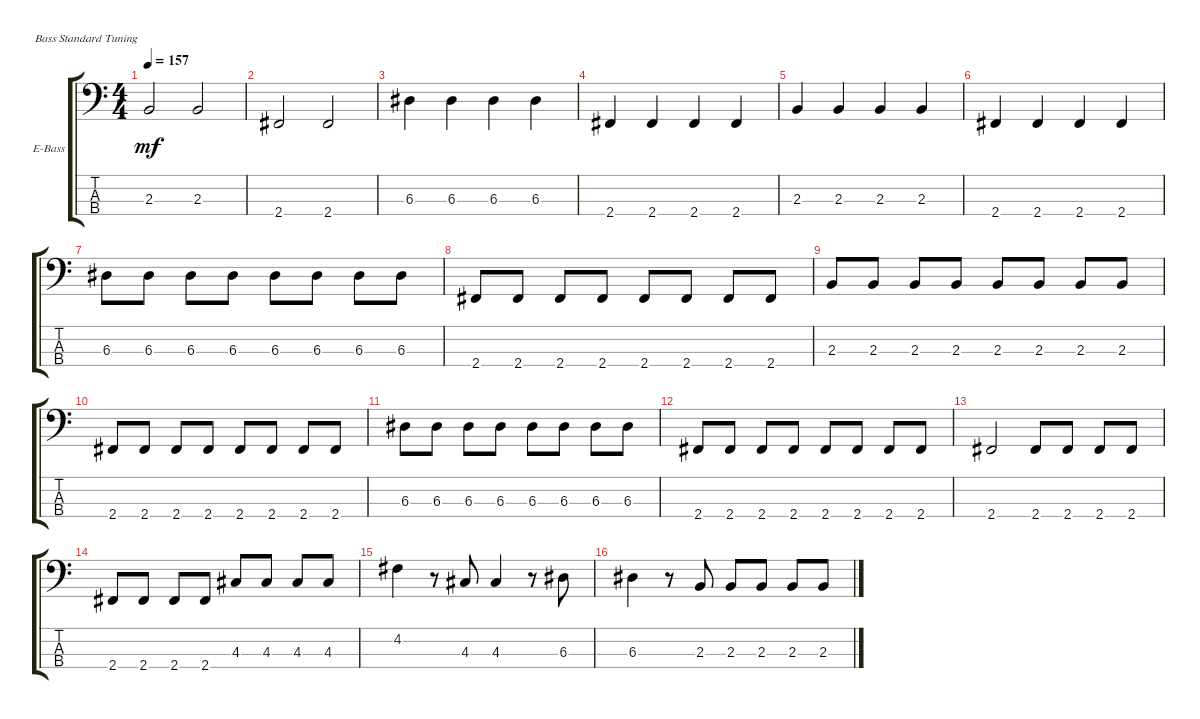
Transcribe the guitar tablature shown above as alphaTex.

\defaultSystemsLayout 4
\bracketExtendMode groupsimilarinstruments
\firstSystemTrackNameOrientation horizontal
\otherSystemsTrackNameOrientation horizontal
\track ("Bass Guitar" "E-Bass") {instrument electricbassfinger}
\staff {score tabs}
\tuning (G2 D2 A1 E1)
\ts (4 4)
\tempo 157
\clef f4
\scale
0.333333
\ks c
2.3.2{dy mf} 2.3.2 |
\scale
0.333333 2.4.2 2.4.2 |
\scale
0.333333 6.3.4 6.3.4 6.3.4 6.3.4 |
\scale
0.333333 2.4.4 2.4.4 2.4.4 2.4.4 |
\scale
0.333333 2.3.4 2.3.4 2.3.4 2.3.4 |
\scale
0.333333 2.4.4 2.4.4 2.4.4 2.4.4 |
\scale
0.333333 6.3.8 6.3.8 6.3.8 6.3.8 6.3.8 6.3.8 6.3.8 6.3.8 |
\scale
0.333333 2.4.8 2.4.8 2.4.8 2.4.8 2.4.8 2.4.8 2.4.8 2.4.8 |
\scale
0.333333 2.3.8 2.3.8 2.3.8 2.3.8 2.3.8 2.3.8 2.3.8 2.3.8 |
\scale
0.333333 2.4.8 2.4.8 2.4.8 2.4.8 2.4.8 2.4.8 2.4.8 2.4.8 |
\scale
0.333333 6.3.8 6.3.8 6.3.8 6.3.8 6.3.8 6.3.8 6.3.8 6.3.8 |
\scale
0.333333 2.4.8 2.4.8 2.4.8 2.4.8 2.4.8 2.4.8 2.4.8 2.4.8 |
\scale
0.333333 2.4.2 2.4.8 2.4.8 2.4.8 2.4.8 |
\scale
0.333333 2.4.8 2.4.8 2.4.8 2.4.8 4.3.8 4.3.8 4.3.8 4.3.8 |
\scale
0.333333 4.2.4 r.8 4.3.8 4.3.4 r.8 6.3.8 |
\scale
0.333333 6.3.4 r.8 2.3.8 2.3.8 2.3.8 2.3.8 2.3.8
